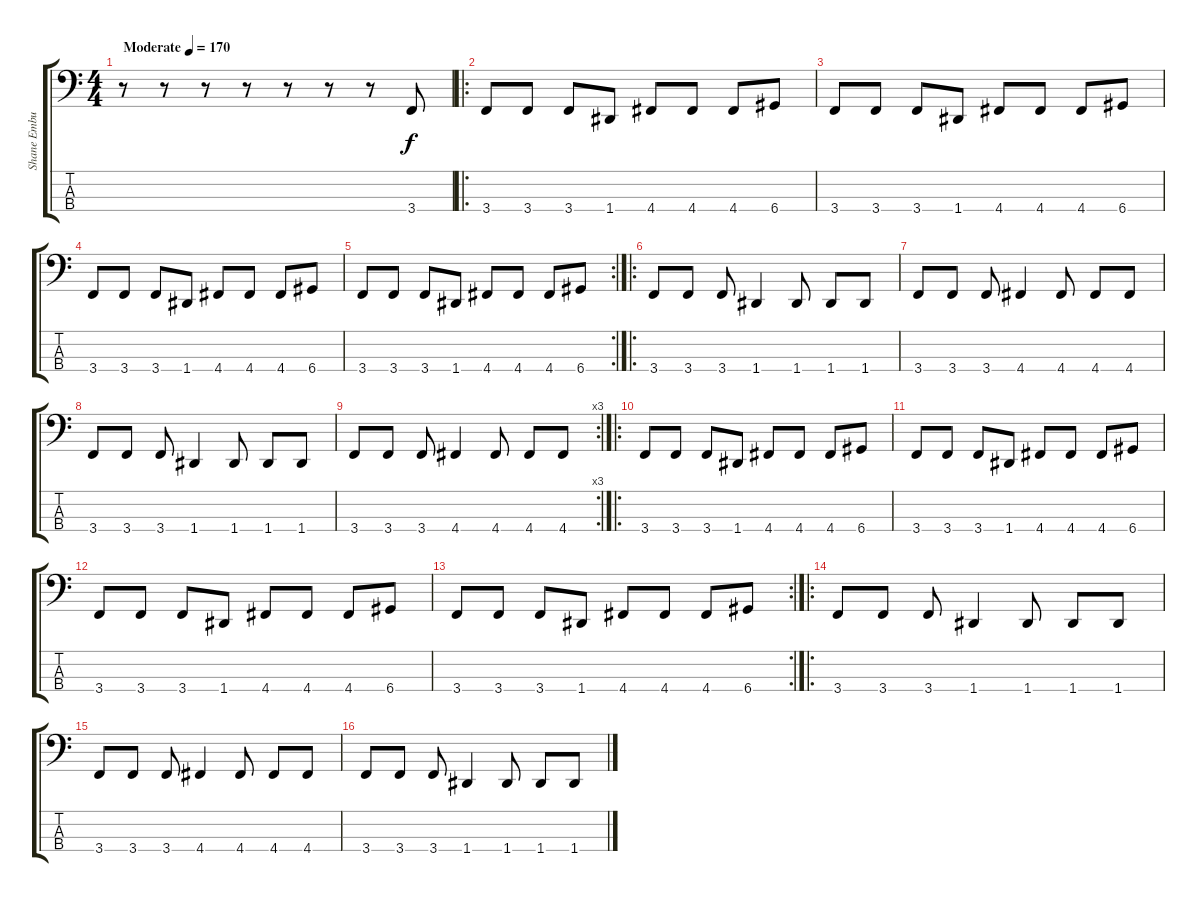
\track ("Shane Embury" "Shane Embu") {instrument synthbass2}
\staff {score tabs}
\tuning (F2 C2 G1 D1) {hide}
\ts (4 4)
\tempo (170 "Moderate")
\clef f4
\ks c
r.8{dy f instrument synthbass2} r.8 r.8 r.8 r.8 r.8 r.8 3.4.8 |
\ro
3.4.8 3.4.8 3.4.8 1.4.8 4.4.8 4.4.8 4.4.8 6.4.8 |
3.4.8 3.4.8 3.4.8 1.4.8 4.4.8 4.4.8 4.4.8 6.4.8 |
3.4.8 3.4.8 3.4.8 1.4.8 4.4.8 4.4.8 4.4.8 6.4.8 |
\rc 2
3.4.8 3.4.8 3.4.8 1.4.8 4.4.8 4.4.8 4.4.8 6.4.8 |
\ro
3.4.8 3.4.8 3.4.8 1.4.4 1.4.8 1.4.8 1.4.8 |
3.4.8 3.4.8 3.4.8 4.4.4 4.4.8 4.4.8 4.4.8 |
3.4.8 3.4.8 3.4.8 1.4.4 1.4.8 1.4.8 1.4.8 |
\rc 3
3.4.8 3.4.8 3.4.8 4.4.4 4.4.8 4.4.8 4.4.8 |
\ro
3.4.8 3.4.8 3.4.8 1.4.8 4.4.8 4.4.8 4.4.8 6.4.8 |
3.4.8 3.4.8 3.4.8 1.4.8 4.4.8 4.4.8 4.4.8 6.4.8 |
3.4.8 3.4.8 3.4.8 1.4.8 4.4.8 4.4.8 4.4.8 6.4.8 |
\rc 2
3.4.8 3.4.8 3.4.8 1.4.8 4.4.8 4.4.8 4.4.8 6.4.8 |
\ro
3.4.8 3.4.8 3.4.8 1.4.4 1.4.8 1.4.8 1.4.8 |
3.4.8 3.4.8 3.4.8 4.4.4 4.4.8 4.4.8 4.4.8 |
3.4.8 3.4.8 3.4.8 1.4.4 1.4.8 1.4.8 1.4.8
